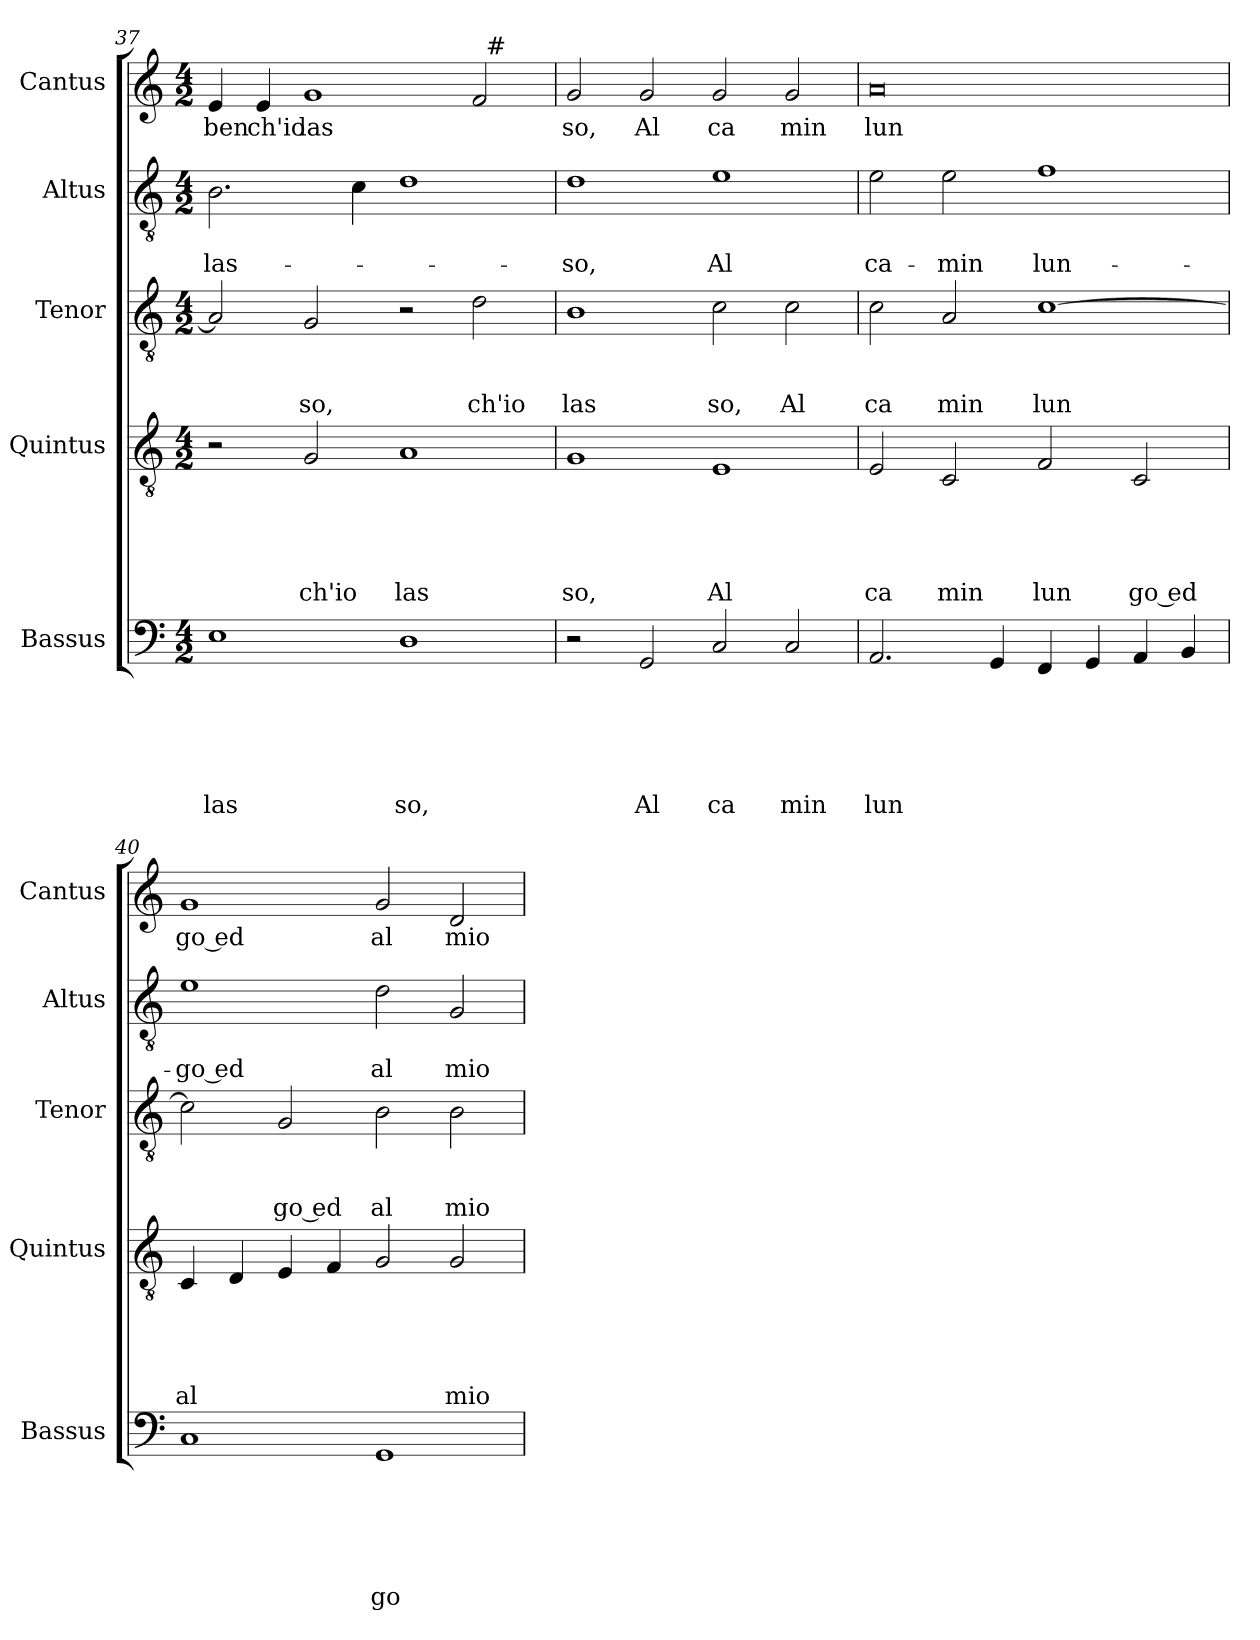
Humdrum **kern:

**kern	**text	**text	**text	**text	**text	**text	**kern	**text	**text	**text	**text	**text	**kern	**text	**text	**text	**kern	**text	**text	**kern	**text
*part5	*part5	*part5	*part5	*part5	*part5	*part5	*part4	*part4	*part4	*part4	*part4	*part4	*part3	*part3	*part3	*part3	*part2	*part2	*part2	*part1	*part1
*staff5	*staff5	*staff5	*staff5	*staff5	*staff5	*staff5	*staff4	*staff4	*staff4	*staff4	*staff4	*staff4	*staff3	*staff3	*staff3	*staff3	*staff2	*staff2	*staff2	*staff1	*staff1
*I"Bassus	*	*	*	*	*	*	*I"Quintus	*	*	*	*	*	*I"Tenor	*	*	*	*I"Altus	*	*	*I"Cantus	*
*I'Bassus	*	*	*	*	*	*	*I'Quintus	*	*	*	*	*	*I'Tenor	*	*	*	*I'Altus	*	*	*I'Cantus	*
*clefF4	*	*	*	*	*	*	*clefGv2	*	*	*	*	*	*clefGv2	*	*	*	*clefGv2	*	*	*clefG2	*
*k[]	*	*	*	*	*	*	*k[]	*	*	*	*	*	*k[]	*	*	*	*k[]	*	*	*k[]	*
*C:	*	*	*	*	*	*	*C:	*	*	*	*	*	*C:	*	*	*	*C:	*	*	*C:	*
*M4/2	*	*	*	*	*	*	*M4/2	*	*	*	*	*	*M4/2	*	*	*	*M4/2	*	*	*M4/2	*
=37	=37	=37	=37	=37	=37	=37	=37	=37	=37	=37	=37	=37	=37	=37	=37	=37	=37	=37	=37	=37	=37
!	!	!	!	!	!	!LO:LY:b	!	!	!	!	!	!	!	!	!	!	!	!	!LO:LY:b	!	!LO:LY:b
*	*	*	*	*	*	*	*	*	*	*	*	*	*	*	*	*	*	*	*	*^	*
1E	.	.	.	.	.	las	2r	.	.	.	.	.	2A/]	.	.	.	2.B\	.	las-	4e/	1ryy	ben
!	!	!	!	!	!	!	!	!	!	!	!	!	!	!	!	!	!	!	!	!	!	!LO:LY:b
.	.	.	.	.	.	.	.	.	.	.	.	.	.	.	.	.	.	.	.	4e/	.	ch'io
!	!	!	!	!	!	!	!	!	!	!	!	!LO:LY:b	!	!	!	!LO:LY:b	!	!	!	!	!	!LO:LY:b
.	.	.	.	.	.	.	2G/	.	.	.	.	ch'io	2G/	.	.	so,	.	.	.	1g	.	las
.	.	.	.	.	.	.	.	.	.	.	.	.	.	.	.	.	4c\	.	.	.	.	.
!	!	!	!	!	!	!LO:LY:b	!	!	!	!	!	!LO:LY:b	!	!	!	!	!	!	!	!	!	!
1D	.	.	.	.	.	so,	1A	.	.	.	.	las	2r	.	.	.	1d	.	.	.	2ryy	.
!	!	!	!	!	!	!	!	!	!	!	!	!	!	!	!	!LO:LY:b	!	!	!	!	!	!
.	.	.	.	.	.	.	.	.	.	.	.	.	2d\	.	.	ch'io	.	.	.	2f/	32ryy	.
!	!	!	!	!	!	!	!	!	!	!	!	!	!	!	!	!	!	!	!	!	!LO:TX:a:t=#	!
.	.	.	.	.	.	.	.	.	.	.	.	.	.	.	.	.	.	.	.	.	4...ryy	.
=38	=38	=38	=38	=38	=38	=38	=38	=38	=38	=38	=38	=38	=38	=38	=38	=38	=38	=38	=38	=38	=38	=38
!	!	!	!	!	!	!	!	!	!	!	!	!LO:LY:b	!	!	!	!LO:LY:b	!	!	!LO:LY:b	!	!	!LO:LY:b
*	*	*	*	*	*	*	*	*	*	*	*	*	*	*	*	*	*	*	*	*v	*v	*
2r	.	.	.	.	.	.	1G	.	.	.	.	so,	1B	.	.	las	1d	.	-so,	2g/	so,
!	!	!	!	!	!	!LO:LY:b	!	!	!	!	!	!	!	!	!	!	!	!	!	!	!LO:LY:b
2GG/	.	.	.	.	.	Al	.	.	.	.	.	.	.	.	.	.	.	.	.	2g/	Al
!	!	!	!	!	!	!LO:LY:b	!	!	!	!	!	!LO:LY:b	!	!	!	!LO:LY:b	!	!	!LO:LY:b	!	!LO:LY:b
2C/	.	.	.	.	.	ca	1E	.	.	.	.	Al	2c\	.	.	so,	1e	.	Al	2g/	ca
!	!	!	!	!	!	!LO:LY:b	!	!	!	!	!	!	!	!	!	!LO:LY:b	!	!	!	!	!LO:LY:b
2C/	.	.	.	.	.	min	.	.	.	.	.	.	2c\	.	.	Al	.	.	.	2g/	min
=39	=39	=39	=39	=39	=39	=39	=39	=39	=39	=39	=39	=39	=39	=39	=39	=39	=39	=39	=39	=39	=39
!	!	!	!	!	!	!LO:LY:b	!	!	!	!	!	!LO:LY:b	!	!	!	!LO:LY:b	!	!	!LO:LY:b	!	!LO:LY:b
2.AA/	.	.	.	.	.	lun	2E/	.	.	.	.	ca	2c\	.	.	ca	2e\	.	ca-	0a	lun
!	!	!	!	!	!	!	!	!	!	!	!	!LO:LY:b	!	!	!	!LO:LY:b	!	!	!LO:LY:b	!	!
.	.	.	.	.	.	.	2C/	.	.	.	.	min	2A/	.	.	min	2e\	.	-min	.	.
4GG/	.	.	.	.	.	.	.	.	.	.	.	.	.	.	.	.	.	.	.	.	.
!	!	!	!	!	!	!	!	!	!	!	!	!LO:LY:b	!	!	!	!LO:LY:b	!	!	!LO:LY:b	!	!
4FF/	.	.	.	.	.	.	2F/	.	.	.	.	lun	[>1c	.	.	lun	1f	.	lun-	.	.
4GG/	.	.	.	.	.	.	.	.	.	.	.	.	.	.	.	.	.	.	.	.	.
!	!	!	!	!	!	!	!	!	!	!	!	!LO:LY:b:rj	!	!	!	!	!	!	!	!	!
4AA/	.	.	.	.	.	.	2C/	.	.	.	.	go ed	.	.	.	.	.	.	.	.	.
4BB/	.	.	.	.	.	.	.	.	.	.	.	.	.	.	.	.	.	.	.	.	.
=40	=40	=40	=40	=40	=40	=40	=40	=40	=40	=40	=40	=40	=40	=40	=40	=40	=40	=40	=40	=40	=40
!	!	!	!	!	!	!	!	!	!	!	!	!LO:LY:b	!	!	!	!	!	!	!LO:LY:b:rj	!	!LO:LY:b:rj
1C	.	.	.	.	.	.	4C/	.	.	.	.	al	2c\]	.	.	.	1e	.	-go ed	1g	go ed
.	.	.	.	.	.	.	4D/	.	.	.	.	.	.	.	.	.	.	.	.	.	.
!	!	!	!	!	!	!	!	!	!	!	!	!	!	!	!	!LO:LY:b:rj	!	!	!	!	!
.	.	.	.	.	.	.	4E/	.	.	.	.	.	2G/	.	.	go ed	.	.	.	.	.
.	.	.	.	.	.	.	4F/	.	.	.	.	.	.	.	.	.	.	.	.	.	.
!	!	!	!	!	!	!LO:LY:b	!	!	!	!	!	!	!	!	!	!LO:LY:b	!	!	!LO:LY:b	!	!LO:LY:b
1GG	.	.	.	.	.	go	2G/	.	.	.	.	.	2B\	.	.	al	2d\	.	al	2g/	al
!	!	!	!	!	!	!	!	!	!	!	!	!LO:LY:b	!	!	!	!LO:LY:b	!	!	!LO:LY:b	!	!LO:LY:b
.	.	.	.	.	.	.	2G/	.	.	.	.	mio	2B\	.	.	mio	2G/	.	mio	2d/	mio
=	=	=	=	=	=	=	=	=	=	=	=	=	=	=	=	=	=	=	=	=	=
*-	*-	*-	*-	*-	*-	*-	*-	*-	*-	*-	*-	*-	*-	*-	*-	*-	*-	*-	*-	*-	*-
